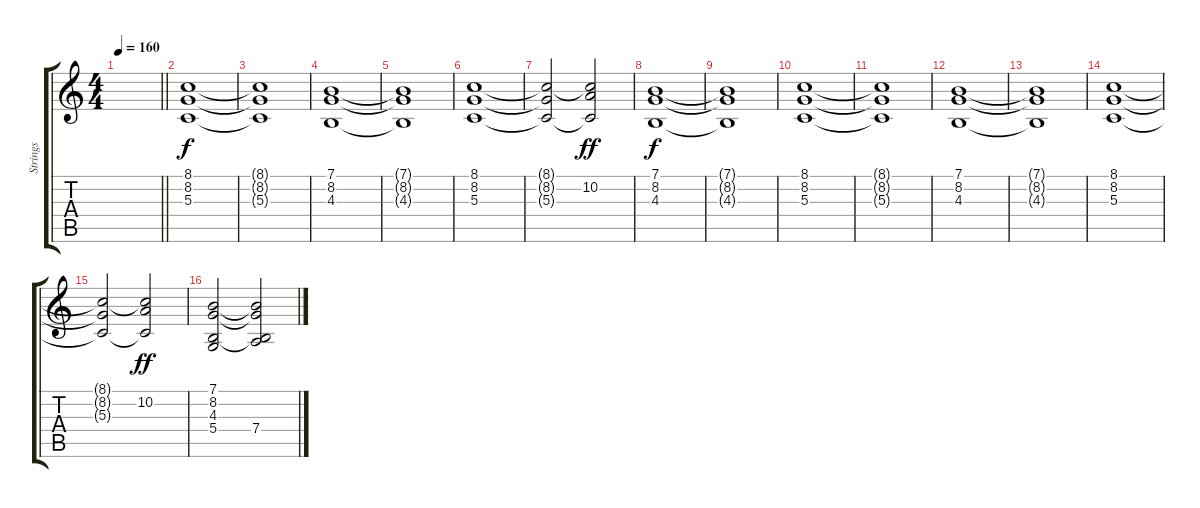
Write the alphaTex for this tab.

\track ("Strings" "Strings") {instrument stringensemble2}
\staff {score tabs}
\tuning (E4 B3 G3 D3 A2 E2) {hide}
\ts (4 4)
\tempo 160
\clef g2
\barLineRight lightlight
\ks c
|
(8.1 8.2 5.3).1 |
(8.1{t} 8.2{t} 5.3{t}).1 |
(7.1 8.2 4.3).1 |
(7.1{t} 8.2{t} 4.3{t}).1 |
(8.1 8.2 5.3).1 |
(8.1{t} 8.2{t} 5.3{t}).2 (8.1{t} 10.2 5.3{t}).2{dy ff} |
(7.1 8.2 4.3).1{dy f} |
(7.1{t} 8.2{t} 4.3{t}).1 |
(8.1 8.2 5.3).1 |
(8.1{t} 8.2{t} 5.3{t}).1 |
(7.1 8.2 4.3).1 |
(7.1{t} 8.2{t} 4.3{t}).1 |
(8.1 8.2 5.3).1 |
(8.1{t} 8.2{t} 5.3{t}).2 (8.1{t} 10.2 5.3{t}).2{dy ff} |
(7.1 8.2 4.3 5.4).2 (7.1{t} 8.2{t} 4.3{t} 7.4).2
